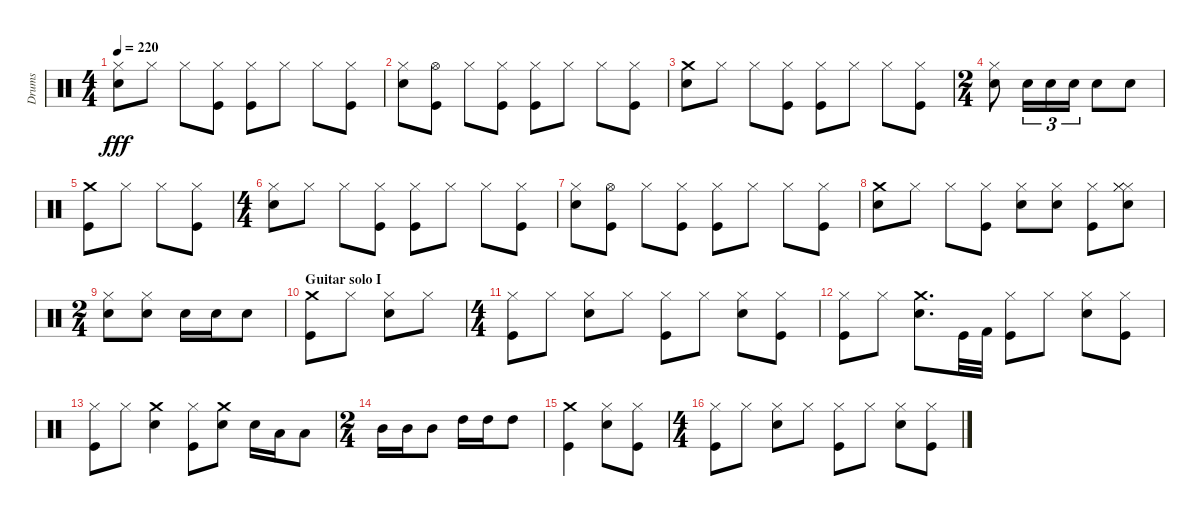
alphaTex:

\track ("Drums" "Drums") {instrument percussion}
\staff {score}
\articulation defaults
\ts (4 4)
\tempo 220
\clef neutral
\ks c
("Snare (hit) 2" "Hi-Hat (closed)").8{dy fff} "Hi-Hat (closed)".8 "Hi-Hat (closed)".8 ("Hi-Hat (closed)" "Kick (hit)").8 ("Hi-Hat (closed)" "Kick (hit)").8 "Hi-Hat (closed)".8 "Hi-Hat (closed)".8 ("Kick (hit)" "Hi-Hat (closed)").8 |
("Snare (hit) 2" "Hi-Hat (closed)").8 ("Kick (hit)" "Hi-Hat (open)").8 "Hi-Hat (closed)".8 ("Kick (hit)" "Hi-Hat (closed)").8 ("Hi-Hat (closed)" "Kick (hit)").8 "Hi-Hat (closed)".8 "Hi-Hat (closed)".8 ("Kick (hit)" "Hi-Hat (closed)").8 |
("Snare (hit) 2" "Crash medium (hit)").8 "Hi-Hat (closed)".8 "Hi-Hat (closed)".8 ("Kick (hit)" "Hi-Hat (closed)").8 ("Kick (hit)" "Hi-Hat (closed)").8 "Hi-Hat (closed)".8 "Hi-Hat (closed)".8 ("Kick (hit)" "Hi-Hat (closed)").8 |
\ts (2 4)
("Snare (hit) 2" "Hi-Hat (closed)").8 "Snare (hit) 2".16{tu (3 2)} "Snare (hit) 2".16{tu (3 2)} "Snare (hit) 2".16{tu (3 2)} "Snare (hit) 2".8 "Snare (hit) 2".8 |
("Crash medium (hit)" "Kick (hit)").8 "Hi-Hat (closed)".8 "Hi-Hat (closed)".8 ("Kick (hit)" "Hi-Hat (closed)").8 |
\ts (4 4)
("Snare (hit) 2" "Hi-Hat (closed)").8 "Hi-Hat (closed)".8 "Hi-Hat (closed)".8 ("Kick (hit)" "Hi-Hat (closed)").8 ("Hi-Hat (closed)" "Kick (hit)").8 "Hi-Hat (closed)".8 "Hi-Hat (closed)".8 ("Kick (hit)" "Hi-Hat (closed)").8 |
("Snare (hit) 2" "Hi-Hat (closed)").8 ("Kick (hit)" "Hi-Hat (open)").8 "Hi-Hat (closed)".8 ("Kick (hit)" "Hi-Hat (closed)").8 ("Hi-Hat (closed)" "Kick (hit)").8 "Hi-Hat (closed)".8 "Hi-Hat (closed)".8 ("Kick (hit)" "Hi-Hat (closed)").8 |
("Snare (hit) 2" "Crash medium (hit)").8 "Hi-Hat (closed)".8 "Hi-Hat (closed)".8 ("Kick (hit)" "Hi-Hat (closed)").8 ("Snare (hit) 2" "Hi-Hat (closed)").8 ("Snare (hit) 2" "Hi-Hat (closed)").8 ("Hi-Hat (closed)" "Kick (hit)").8 ("Hi-Hat (closed)" "Snare (hit) 2" "Hi-Hat (closed)" "Hi-Hat (closed)").8 |
\ts (2 4)
("Snare (hit) 2" "Hi-Hat (closed)").8 ("Snare (hit) 2" "Hi-Hat (closed)").8 "Snare (hit) 2".16 "Snare (hit) 2".16 "Snare (hit) 2".8 |
\section ("" "Guitar solo I")
("Kick (hit)" "Crash medium (hit)").8 "Hi-Hat (closed)".8 ("Snare (hit) 2" "Hi-Hat (closed)").8 "Hi-Hat (closed)".8 |
\ts (4 4)
("Kick (hit)" "Hi-Hat (closed)").8 "Hi-Hat (closed)".8 ("Snare (hit) 2" "Hi-Hat (closed)").8 "Hi-Hat (closed)".8 ("Hi-Hat (closed)" "Kick (hit)").8 "Hi-Hat (closed)".8 ("Snare (hit) 2" "Hi-Hat (closed)").8 ("Kick (hit)" "Hi-Hat (closed)").8 |
("Hi-Hat (closed)" "Kick (hit)").8 "Hi-Hat (closed)".8 ("Snare (hit) 2" "Crash medium (hit)").8{d} "Kick (hit)".32 "Kick (hit) 2".32 ("Hi-Hat (closed)" "Kick (hit)").8 "Hi-Hat (closed)".8 ("Snare (hit) 2" "Hi-Hat (closed)").8 ("Kick (hit)" "Hi-Hat (closed)").8 |
("Kick (hit)" "Hi-Hat (closed)").8 "Hi-Hat (closed)".8 ("Snare (hit) 2" "Crash medium (hit)").4 ("Kick (hit)" "Hi-Hat (closed)").8 ("Crash medium (hit)" "Snare (hit) 2").8 "Snare (hit) 2".16 "Low Tom (hit)".16 "Low Tom (hit)".8 |
\ts (2 4)
"Mid Tom (hit)".16 "Mid Tom (hit)".16 "Mid Tom (hit)".8 "High Tom (hit)".16 "High Tom (hit)".16 "High Tom (hit)".8 |
("Kick (hit)" "Crash medium (hit)").4 ("Snare (hit) 2" "Hi-Hat (closed)").8 ("Hi-Hat (closed)" "Kick (hit)").8 |
\ts (4 4)
("Kick (hit)" "Hi-Hat (closed)").8 "Hi-Hat (closed)".8 ("Snare (hit) 2" "Hi-Hat (closed)").8 "Hi-Hat (closed)".8 ("Kick (hit)" "Hi-Hat (closed)").8 "Hi-Hat (closed)".8 ("Hi-Hat (closed)" "Snare (hit) 2").8 ("Kick (hit)" "Hi-Hat (closed)").8
